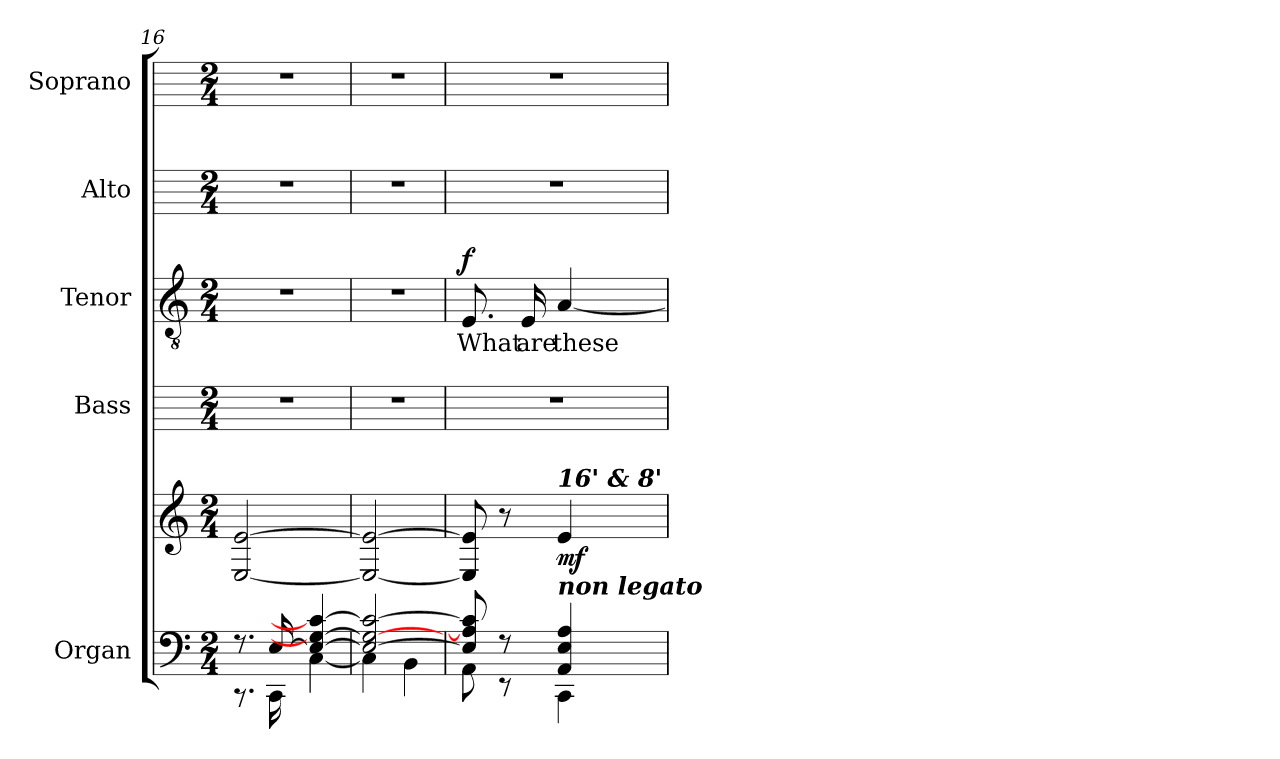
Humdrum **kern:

**kern	**kern	**dynam	**kern	**kern	**text	**dynam	**kern	**kern
*part5	*part5	*part5	*part4	*part3	*part3	*part3	*part2	*part1
*staff6	*staff5	*staff5/6	*staff4	*staff3	*staff3	*staff3	*staff2	*staff1
*I"Organ	*	*	*I"Bass	*I"Tenor	*	*	*I"Alto	*I"Soprano
*	*	*	*I'B	*I'T	*	*	*I'A	*I'S
*clefF4	*clefG2	*	*	*clefGv2	*	*	*	*
*k[]	*k[]	*	*	*k[]	*	*	*	*
*C:	*C:	*	*	*C:	*	*	*	*
*M2/4	*M2/4	*	*M2/4	*M2/4	*	*	*M2/4	*M2/4
=16	=16	=16	=16	=16	=16	=16	=16	=16
*^	*	*	*	*	*	*	*	*
!	!	!	!	!	!LO:N:vis=1	!	!	!	!
8.r	8.r	[2E [2e	.	2r	2r	.	.	2r	2r
[16E/	16CC\	.	.	.	.	.	.	.	.
4E/_ 4G#/_ 4c/_	[4C\	.	.	.	.	.	.	.	.
=17	=17	=17	=17	=17	=17	=17	=17	=17	=17
!	!	!	!	!	!LO:N:vis=1	!	!	!	!
2E/_ 2G#/_ 2c/_	4C\]	2E_ 2e_	.	2r	2r	.	.	2r	2r
.	4BB\	.	.	.	.	.	.	.	.
=18	=18	=18	=18	=18	=18	=18	=18	=18	=18
!	!	!	!	!	!	!LO:LY:b	!LO:DY:b	!	!
8E/] 8A/] 8c/]	8AA\	8E] 8e]	.	2r	8.E	What	f	2r	2r
8r	8r	8r	.	.	.	.	.	.	.
!	!	!	!	!	!	!LO:LY:b	!	!	!
.	.	.	.	.	16E	are	.	.	.
!	!	!LO:TX:a:Bi:t=16' & 8'	!	!	!	!	!	!	!
!	!	!LO:TX:b:Bi:t=non legato	!	!	!	!	!	!	!
!	!	!	!LO:DY:b	!	!	!LO:LY:b	!	!	!
4AA/ 4E/ 4A/	4CC\	4e	mf	.	[4A	these	.	.	.
*v	*v	*	*	*	*	*	*	*	*
=	=	=	=	=	=	=	=	=
*-	*-	*-	*-	*-	*-	*-	*-	*-
